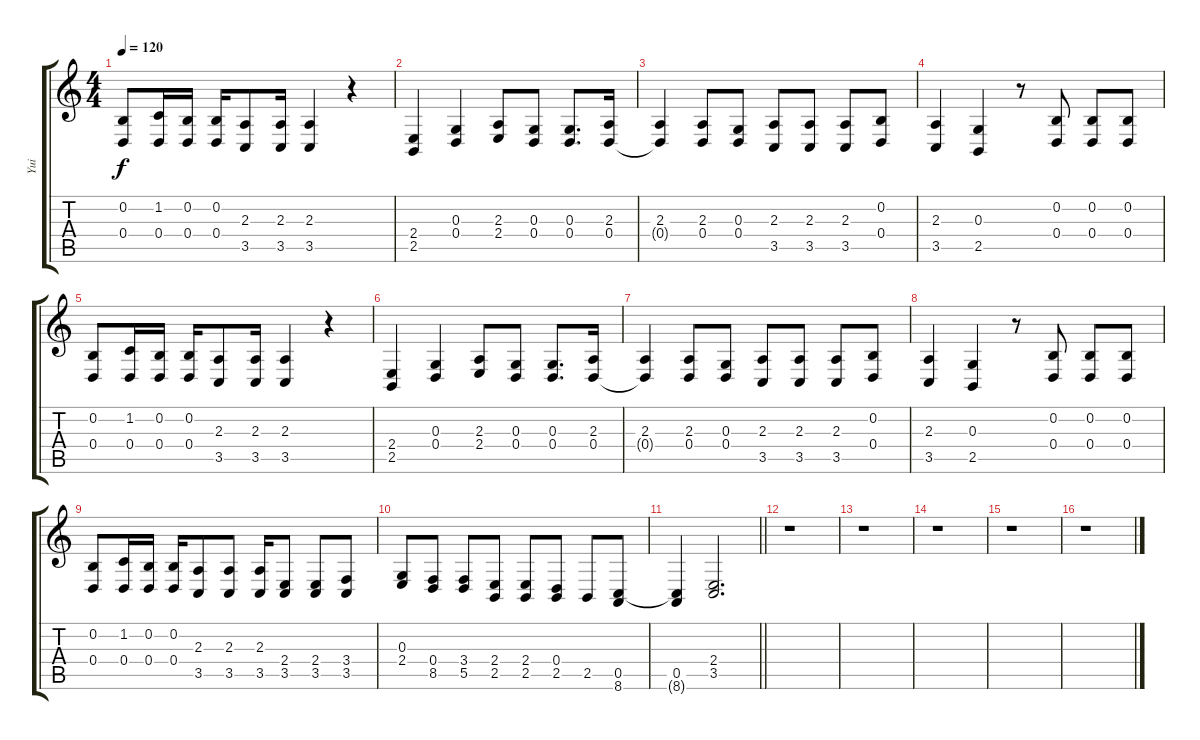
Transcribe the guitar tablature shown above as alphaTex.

\track ("Yui" "Yui") {instrument lead2sawtooth}
\staff {score tabs}
\tuning (E4 B3 G3 D3 A2 E2) {hide}
\ts (4 4)
\tempo 120
\clef g2
\ks c
(0.2 0.4).8{dy f} (1.2 0.4).16 (0.2 0.4).16 (0.2 0.4).16 (2.3 3.5).8 (2.3 3.5).16 (2.3 3.5).4 r.4 |
(2.4 2.5).4 (0.3 0.4).4 (2.3 2.4).8 (0.3 0.4).8 (0.3 0.4).8{d} (2.3 0.4).16 |
(2.3 0.4{t}).4 (2.3 0.4).8 (0.3 0.4).8 (2.3 3.5).8 (2.3 3.5).8 (2.3 3.5).8 (0.2 0.4).8 |
(2.3 3.5).4 (0.3 2.5).4 r.8 (0.2 0.4).8 (0.2 0.4).8 (0.2 0.4).8 |
(0.2 0.4).8 (1.2 0.4).16 (0.2 0.4).16 (0.2 0.4).16 (2.3 3.5).8 (2.3 3.5).16 (2.3 3.5).4 r.4 |
(2.4 2.5).4 (0.3 0.4).4 (2.3 2.4).8 (0.3 0.4).8 (0.3 0.4).8{d} (2.3 0.4).16 |
(2.3 0.4{t}).4 (2.3 0.4).8 (0.3 0.4).8 (2.3 3.5).8 (2.3 3.5).8 (2.3 3.5).8 (0.2 0.4).8 |
(2.3 3.5).4 (0.3 2.5).4 r.8 (0.2 0.4).8 (0.2 0.4).8 (0.2 0.4).8 |
(0.2 0.4).8 (1.2 0.4).16 (0.2 0.4).16 (0.2 0.4).16 (2.3 3.5).8 (2.3 3.5).8 (2.3 3.5).16 (2.4 3.5).8 (2.4 3.5).8 (3.4 3.5).8 |
(0.3 2.4).8 (0.4 8.5).8 (3.4 5.5).8 (2.4 2.5).8 (2.4 2.5).8 (0.4 2.5).8 2.5.8 (0.5 8.6).8 |
\barLineRight lightlight
(0.5 8.6{t}).4 (2.4 3.5).2{d} |
r.1 |
r.1 |
r.1 |
r.1 |
r.1
